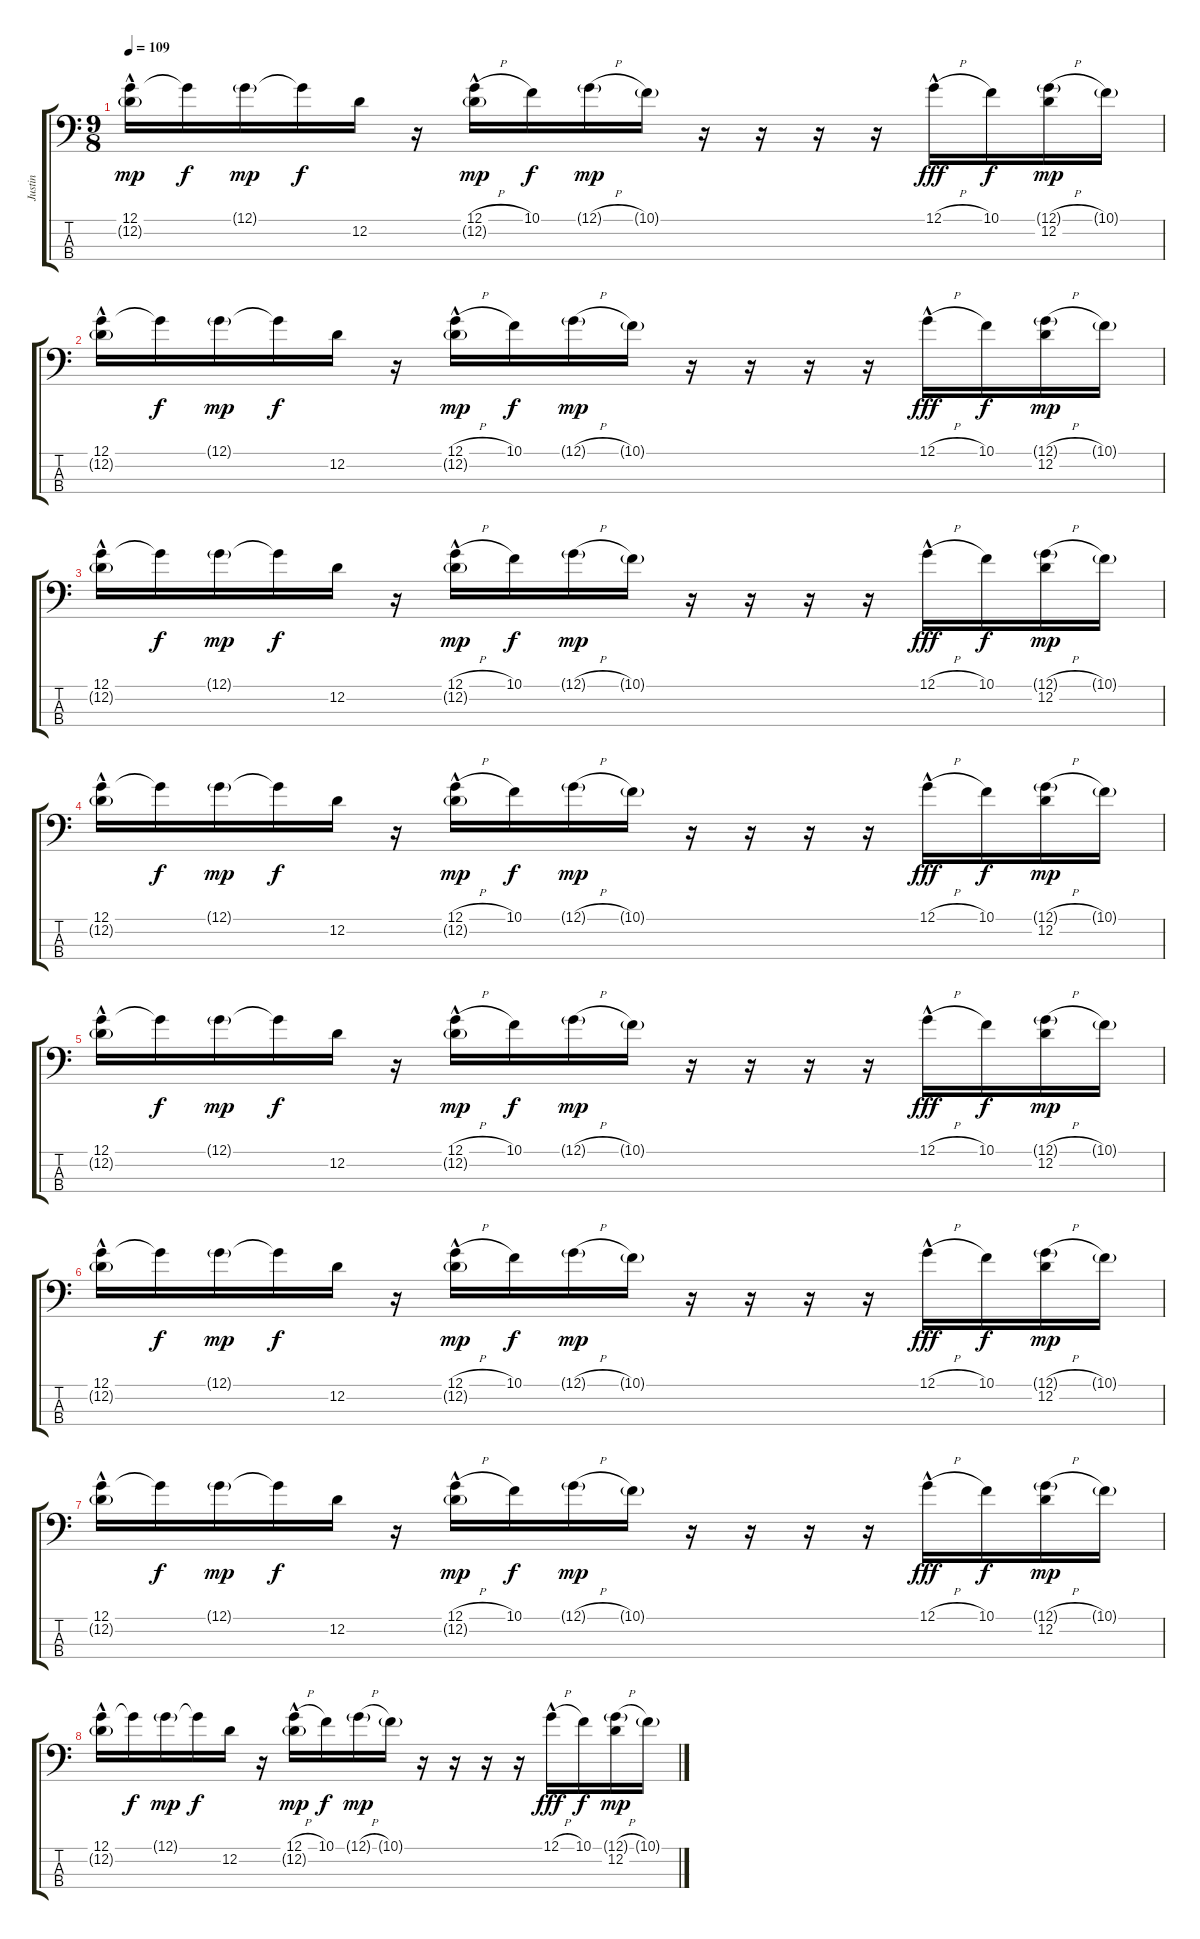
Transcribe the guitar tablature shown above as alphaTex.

\track ("Justin" "Justin") {instrument electricbassfinger}
\staff {score tabs}
\tuning (G2 D2 A1 D1) {hide}
\ts (9 8)
\tempo 109
\clef f4
\ks c
(12.1{hac} 12.2{g}).16{dy mp} 12.1{t}.16{dy f} 12.1{g}.16{dy mp} 12.1{t}.16{dy f} 12.2.16 r.16 (12.1{h hac} 12.2{g}).16{dy mp} 10.1.16{dy f} 12.1{h g}.16{dy mp} 10.1{g}.16 r.16 r.16 r.16 r.16 12.1{h hac}.16{dy fff} 10.1.16{dy f} (12.1{h g} 12.2).16{dy mp} 10.1{g}.16 |
(12.1{hac} 12.2{g}).16 12.1{t}.16{dy f} 12.1{g}.16{dy mp} 12.1{t}.16{dy f} 12.2.16 r.16 (12.1{h hac} 12.2{g}).16{dy mp} 10.1.16{dy f} 12.1{h g}.16{dy mp} 10.1{g}.16 r.16 r.16 r.16 r.16 12.1{h hac}.16{dy fff} 10.1.16{dy f} (12.1{h g} 12.2).16{dy mp} 10.1{g}.16 |
(12.1{hac} 12.2{g}).16 12.1{t}.16{dy f} 12.1{g}.16{dy mp} 12.1{t}.16{dy f} 12.2.16 r.16 (12.1{h hac} 12.2{g}).16{dy mp} 10.1.16{dy f} 12.1{h g}.16{dy mp} 10.1{g}.16 r.16 r.16 r.16 r.16 12.1{h hac}.16{dy fff} 10.1.16{dy f} (12.1{h g} 12.2).16{dy mp} 10.1{g}.16 |
(12.1{hac} 12.2{g}).16 12.1{t}.16{dy f} 12.1{g}.16{dy mp} 12.1{t}.16{dy f} 12.2.16 r.16 (12.1{h hac} 12.2{g}).16{dy mp} 10.1.16{dy f} 12.1{h g}.16{dy mp} 10.1{g}.16 r.16 r.16 r.16 r.16 12.1{h hac}.16{dy fff} 10.1.16{dy f} (12.1{h g} 12.2).16{dy mp} 10.1{g}.16 |
(12.1{hac} 12.2{g}).16 12.1{t}.16{dy f} 12.1{g}.16{dy mp} 12.1{t}.16{dy f} 12.2.16 r.16 (12.1{h hac} 12.2{g}).16{dy mp} 10.1.16{dy f} 12.1{h g}.16{dy mp} 10.1{g}.16 r.16 r.16 r.16 r.16 12.1{h hac}.16{dy fff} 10.1.16{dy f} (12.1{h g} 12.2).16{dy mp} 10.1{g}.16 |
(12.1{hac} 12.2{g}).16 12.1{t}.16{dy f} 12.1{g}.16{dy mp} 12.1{t}.16{dy f} 12.2.16 r.16 (12.1{h hac} 12.2{g}).16{dy mp} 10.1.16{dy f} 12.1{h g}.16{dy mp} 10.1{g}.16 r.16 r.16 r.16 r.16 12.1{h hac}.16{dy fff} 10.1.16{dy f} (12.1{h g} 12.2).16{dy mp} 10.1{g}.16 |
(12.1{hac} 12.2{g}).16 12.1{t}.16{dy f} 12.1{g}.16{dy mp} 12.1{t}.16{dy f} 12.2.16 r.16 (12.1{h hac} 12.2{g}).16{dy mp} 10.1.16{dy f} 12.1{h g}.16{dy mp} 10.1{g}.16 r.16 r.16 r.16 r.16 12.1{h hac}.16{dy fff} 10.1.16{dy f} (12.1{h g} 12.2).16{dy mp} 10.1{g}.16 |
(12.1{hac} 12.2{g}).16 12.1{t}.16{dy f} 12.1{g}.16{dy mp} 12.1{t}.16{dy f} 12.2.16 r.16 (12.1{h hac} 12.2{g}).16{dy mp} 10.1.16{dy f} 12.1{h g}.16{dy mp} 10.1{g}.16 r.16 r.16 r.16 r.16 12.1{h hac}.16{dy fff} 10.1.16{dy f} (12.1{h g} 12.2).16{dy mp} 10.1{g}.16
